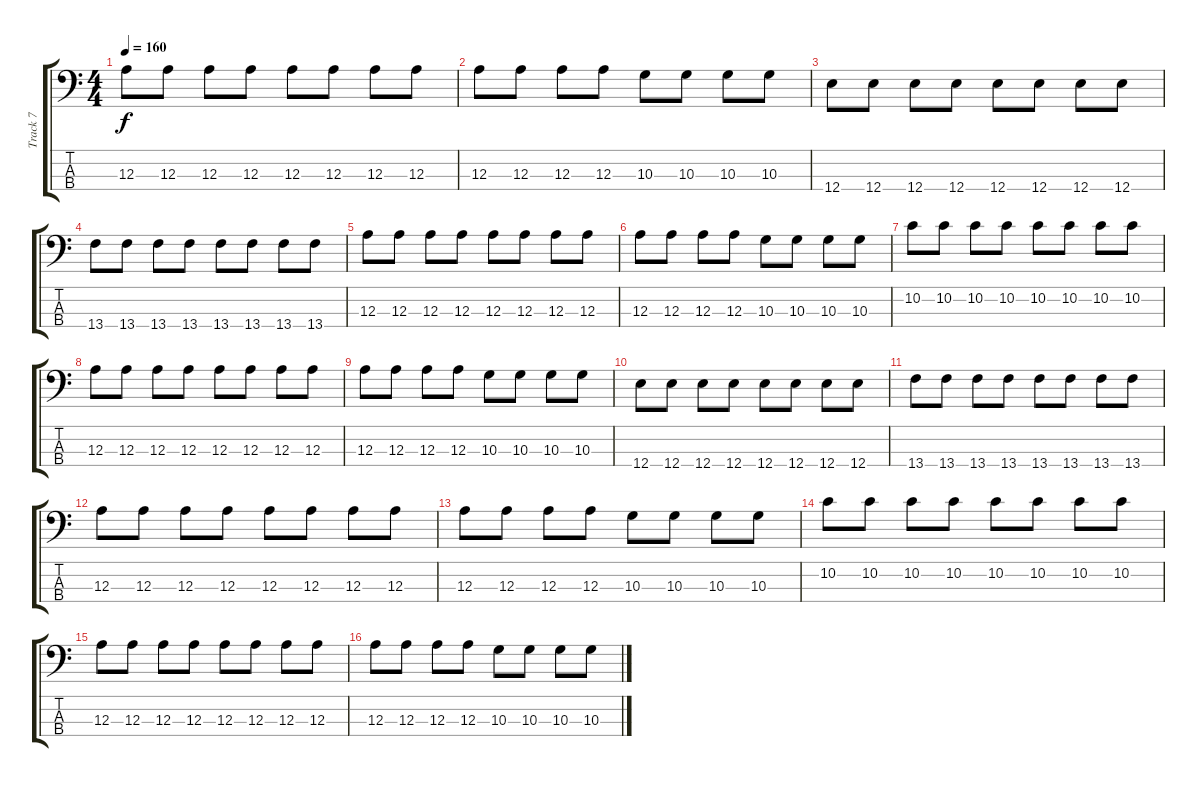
\track ("Track 7" "Track 7") {instrument electricbassfinger}
\staff {score tabs}
\tuning (G2 D2 A1 E1) {hide}
\ts (4 4)
\tempo 160
\clef f4
\ks c
12.3.8{dy f} 12.3.8 12.3.8 12.3.8 12.3.8 12.3.8 12.3.8 12.3.8 |
12.3.8 12.3.8 12.3.8 12.3.8 10.3.8 10.3.8 10.3.8 10.3.8 |
12.4.8 12.4.8 12.4.8 12.4.8 12.4.8 12.4.8 12.4.8 12.4.8 |
13.4.8 13.4.8 13.4.8 13.4.8 13.4.8 13.4.8 13.4.8 13.4.8 |
12.3.8 12.3.8 12.3.8 12.3.8 12.3.8 12.3.8 12.3.8 12.3.8 |
12.3.8 12.3.8 12.3.8 12.3.8 10.3.8 10.3.8 10.3.8 10.3.8 |
10.2.8 10.2.8 10.2.8 10.2.8 10.2.8 10.2.8 10.2.8 10.2.8 |
12.3.8 12.3.8 12.3.8 12.3.8 12.3.8 12.3.8 12.3.8 12.3.8 |
12.3.8 12.3.8 12.3.8 12.3.8 10.3.8 10.3.8 10.3.8 10.3.8 |
12.4.8 12.4.8 12.4.8 12.4.8 12.4.8 12.4.8 12.4.8 12.4.8 |
13.4.8 13.4.8 13.4.8 13.4.8 13.4.8 13.4.8 13.4.8 13.4.8 |
12.3.8 12.3.8 12.3.8 12.3.8 12.3.8 12.3.8 12.3.8 12.3.8 |
12.3.8 12.3.8 12.3.8 12.3.8 10.3.8 10.3.8 10.3.8 10.3.8 |
10.2.8 10.2.8 10.2.8 10.2.8 10.2.8 10.2.8 10.2.8 10.2.8 |
12.3.8 12.3.8 12.3.8 12.3.8 12.3.8 12.3.8 12.3.8 12.3.8 |
12.3.8 12.3.8 12.3.8 12.3.8 10.3.8 10.3.8 10.3.8 10.3.8
